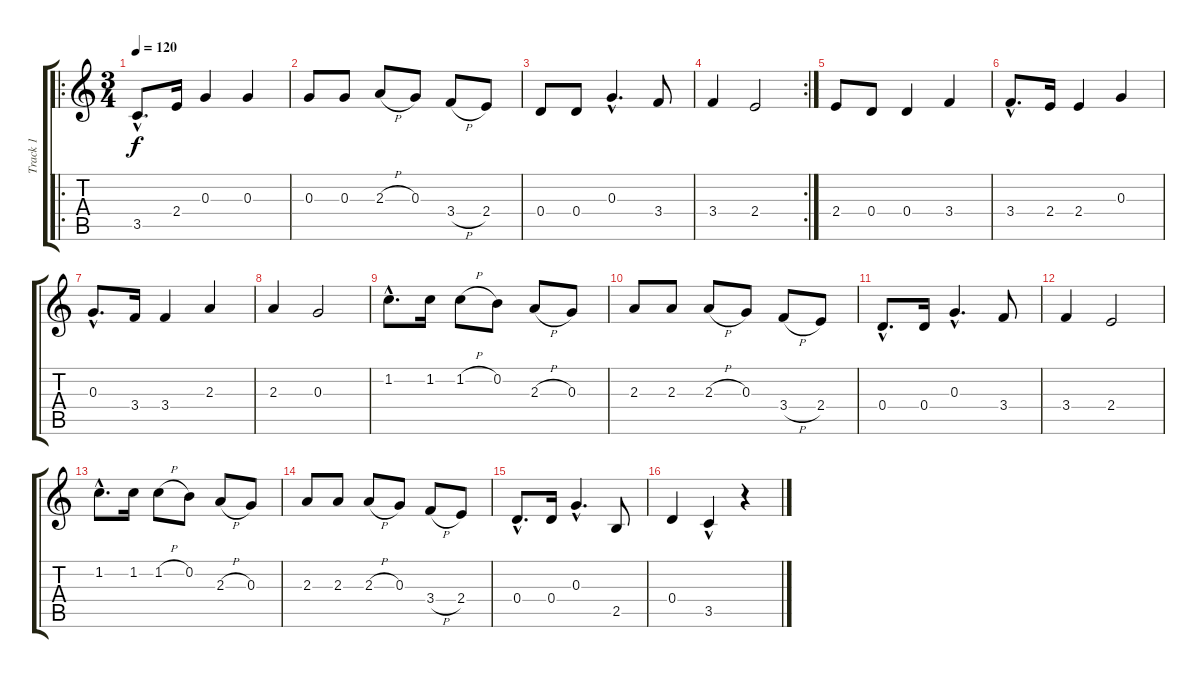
\track ("Track 1" "Track 1") {instrument overdrivenguitar}
\staff {score tabs}
\tuning (E4 B3 G3 D3 A2 E2) {hide}
\ro
\ts (3 4)
\tempo 120
\clef g2
\ks c
3.5{hac}.8{d dy f instrument overdrivenguitar} 2.4.16 0.3.4 0.3.4 |
0.3.8 0.3.8 2.3{h}.8 0.3.8 3.4{h}.8 2.4.8 |
0.4.8 0.4.8 0.3{hac}.4{d} 3.4.8 |
\rc 2
3.4.4 2.4.2 |
2.4.8 0.4.8 0.4.4 3.4.4 |
3.4{hac}.8{d} 2.4.16 2.4.4 0.3.4 |
0.3{hac}.8{d} 3.4.16 3.4.4 2.3.4 |
2.3.4 0.3.2 |
1.2{hac}.8{d} 1.2.16 1.2{h}.8 0.2.8 2.3{h}.8 0.3.8 |
2.3.8 2.3.8 2.3{h}.8 0.3.8 3.4{h}.8 2.4.8 |
0.4{hac}.8{d} 0.4.16 0.3{hac}.4{d} 3.4.8 |
3.4.4 2.4.2 |
1.2{hac}.8{d} 1.2.16 1.2{h}.8 0.2.8 2.3{h}.8 0.3.8 |
2.3.8 2.3.8 2.3{h}.8 0.3.8 3.4{h}.8 2.4.8 |
0.4{hac}.8{d} 0.4.16 0.3{hac}.4{d} 2.5.8 |
0.4.4 3.5{hac}.4 r.4
